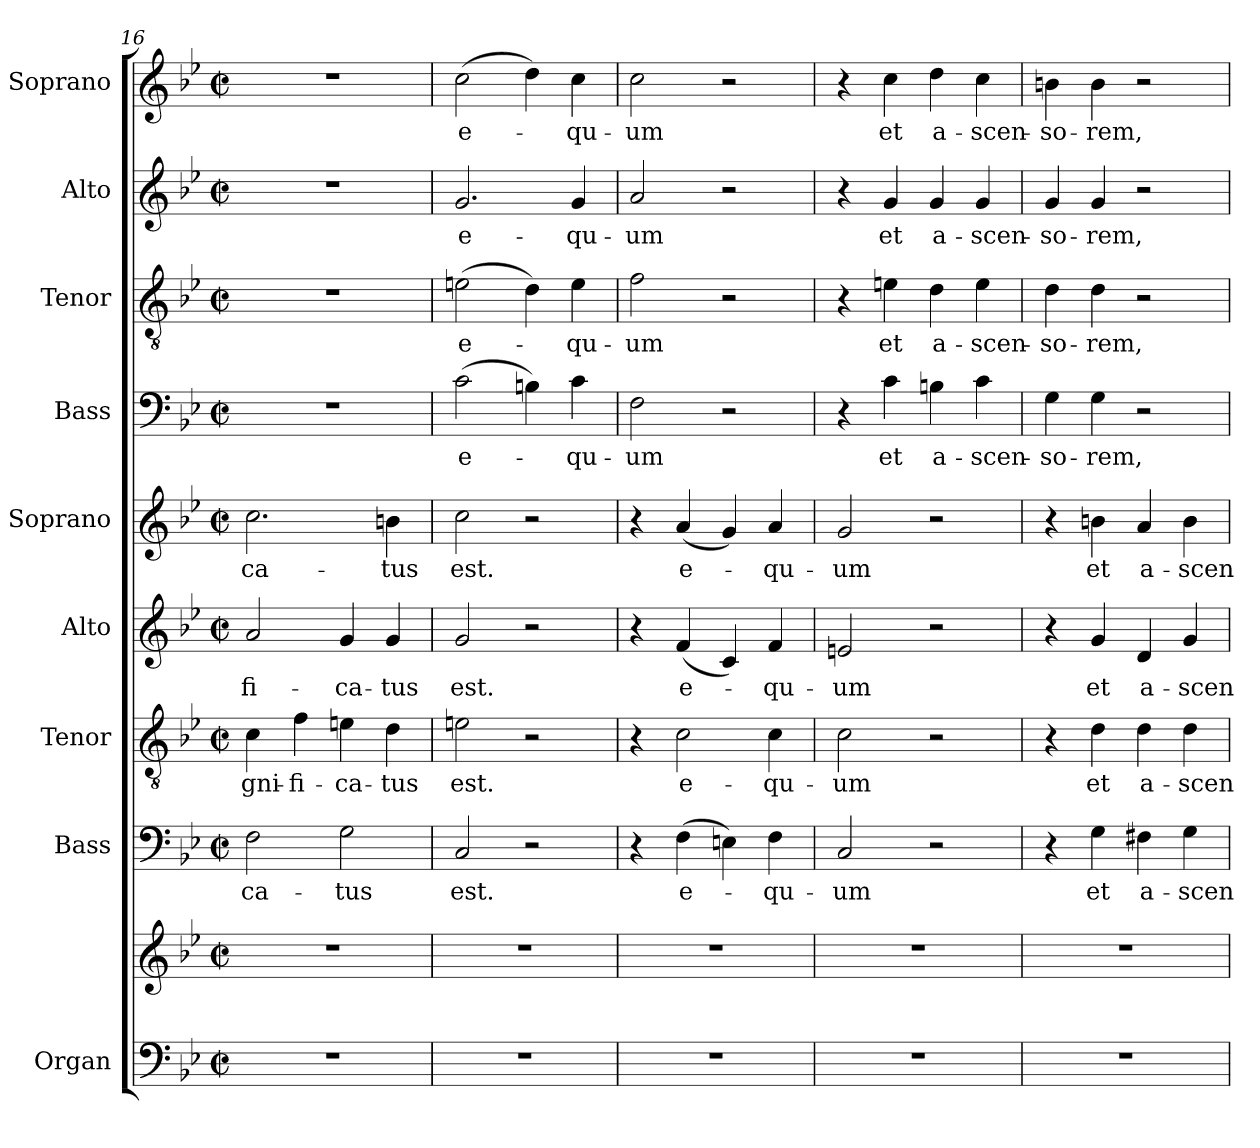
**kern	**kern	**kern	**text	**kern	**text	**kern	**text	**kern	**text	**kern	**text	**kern	**text	**kern	**text	**kern	**text
*part9	*part9	*part8	*part8	*part7	*part7	*part6	*part6	*part5	*part5	*part4	*part4	*part3	*part3	*part2	*part2	*part1	*part1
*staff10	*staff9	*staff8	*staff8	*staff7	*staff7	*staff6	*staff6	*staff5	*staff5	*staff4	*staff4	*staff3	*staff3	*staff2	*staff2	*staff1	*staff1
*I"Organ	*	*I"Bass	*	*I"Tenor	*	*I"Alto	*	*I"Soprano	*	*I"Bass	*	*I"Tenor	*	*I"Alto	*	*I"Soprano	*
*	*	*	*	*	*	*	*	*I'Pno	*	*	*	*	*	*	*	*I'Pno	*
*clefF4	*clefG2	*clefF4	*	*clefGv2	*	*clefG2	*	*clefG2	*	*clefF4	*	*clefGv2	*	*clefG2	*	*clefG2	*
*k[b-e-]	*k[b-e-]	*k[b-e-]	*	*k[b-e-]	*	*k[b-e-]	*	*k[b-e-]	*	*k[b-e-]	*	*k[b-e-]	*	*k[b-e-]	*	*k[b-e-]	*
*g:	*g:	*g:	*	*g:	*	*g:	*	*g:	*	*g:	*	*g:	*	*g:	*	*g:	*
*M2/2	*M2/2	*M2/2	*	*M2/2	*	*M2/2	*	*M2/2	*	*M2/2	*	*M2/2	*	*M2/2	*	*M2/2	*
*met(c|)	*met(c|)	*met(c|)	*	*met(c|)	*	*met(c|)	*	*met(c|)	*	*met(c|)	*	*met(c|)	*	*met(c|)	*	*met(c|)	*
=16	=16	=16	=16	=16	=16	=16	=16	=16	=16	=16	=16	=16	=16	=16	=16	=16	=16
1r	1r	2F\	-ca-	4c\	-gni-	2a/	-fi-	2.cc\	-ca-	1r	.	1r	.	1r	.	1r	.
.	.	.	.	4f\	-fi-	.	.	.	.	.	.	.	.	.	.	.	.
.	.	2G\	-tus	4en\	-ca-	4g/	-ca-	.	.	.	.	.	.	.	.	.	.
.	.	.	.	4d\	-tus	4g/	-tus	4bn\	-tus	.	.	.	.	.	.	.	.
=17	=17	=17	=17	=17	=17	=17	=17	=17	=17	=17	=17	=17	=17	=17	=17	=17	=17
1r	1r	2C/	est.	2en\	est.	2g/	est.	2cc\	est.	(2c\	e-	(2en\	e-	2.g/	e-	(2cc\	e-
.	.	2r	.	2r	.	2r	.	2r	.	4Bn\)	.	4d\)	.	.	.	4dd\)	.
.	.	.	.	.	.	.	.	.	.	4c\	-qu-	4e\	-qu-	4g/	-qu-	4cc\	-qu-
=18	=18	=18	=18	=18	=18	=18	=18	=18	=18	=18	=18	=18	=18	=18	=18	=18	=18
1r	1r	4r	.	4r	.	4r	.	4r	.	2F\	-um	2f\	-um	2a/	-um	2cc\	-um
.	.	(4F\	e-	2c\	e-	(4f/	e-	(4a/	e-	.	.	.	.	.	.	.	.
.	.	4En\)	.	.	.	4c/)	.	4g/)	.	2r	.	2r	.	2r	.	2r	.
.	.	4F\	-qu-	4c\	-qu-	4f/	-qu-	4a/	-qu-	.	.	.	.	.	.	.	.
!!LO:PB:g=z
=19	=19	=19	=19	=19	=19	=19	=19	=19	=19	=19	=19	=19	=19	=19	=19	=19	=19
1r	1r	2C/	-um	2c\	-um	2en/	-um	2g/	-um	4r	.	4r	.	4r	.	4r	.
.	.	.	.	.	.	.	.	.	.	4c\	et	4en\	et	4g/	et	4cc\	et
.	.	2r	.	2r	.	2r	.	2r	.	4Bn\	a-	4d\	a-	4g/	a-	4dd\	a-
.	.	.	.	.	.	.	.	.	.	4c\	-scen-	4e\	-scen-	4g/	-scen-	4cc\	-scen-
=20	=20	=20	=20	=20	=20	=20	=20	=20	=20	=20	=20	=20	=20	=20	=20	=20	=20
1r	1r	4r	.	4r	.	4r	.	4r	.	4G\	-so-	4d\	-so-	4g/	-so-	4bn\	-so-
.	.	4G\	et	4d\	et	4g/	et	4bn\	et	4G\	-rem,	4d\	-rem,	4g/	-rem,	4b\	-rem,
.	.	4F#X\	a-	4d\	a-	4d/	a-	4a/	a-	2r	.	2r	.	2r	.	2r	.
.	.	4G\	-scen-	4d\	-scen-	4g/	-scen-	4b\	-scen-	.	.	.	.	.	.	.	.
=	=	=	=	=	=	=	=	=	=	=	=	=	=	=	=	=	=
*-	*-	*-	*-	*-	*-	*-	*-	*-	*-	*-	*-	*-	*-	*-	*-	*-	*-
